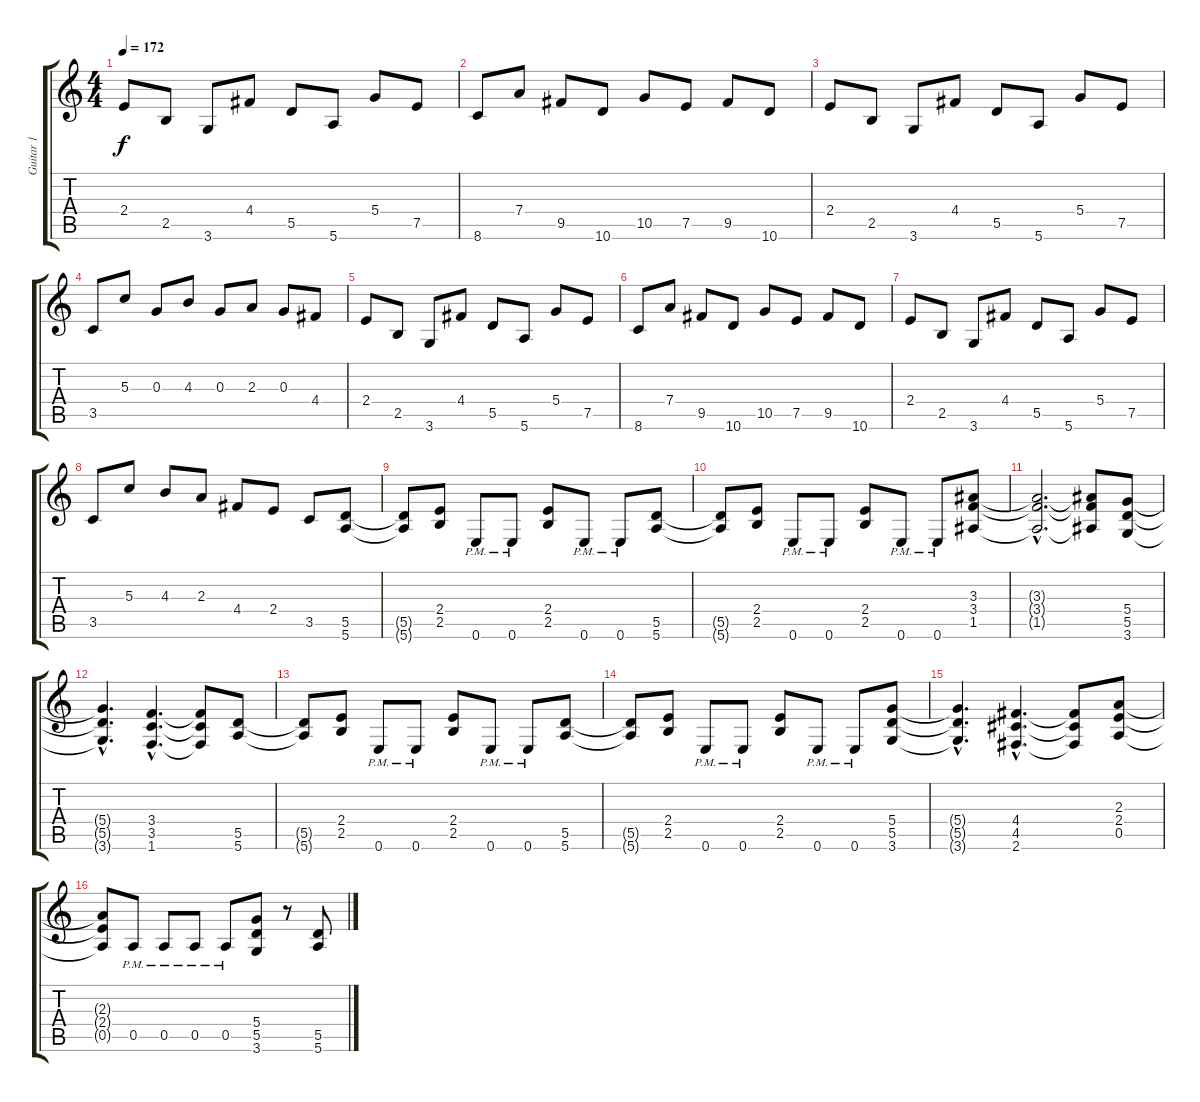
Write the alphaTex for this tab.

\track ("Guitar 1" "Guitar 1") {instrument distortionguitar}
\staff {score tabs}
\tuning (E4 B3 G3 D3 A2 E2) {hide}
\ts (4 4)
\tempo 172
\clef g2
\ks c
2.4.8{dy f} 2.5.8 3.6.8 4.4.8 5.5.8 5.6.8 5.4.8 7.5.8 |
8.6.8 7.4.8 9.5.8 10.6.8 10.5.8 7.5.8 9.5.8 10.6.8 |
2.4.8 2.5.8 3.6.8 4.4.8 5.5.8 5.6.8 5.4.8 7.5.8 |
3.5.8 5.3.8 0.3.8 4.3.8 0.3.8 2.3.8 0.3.8 4.4.8 |
2.4.8 2.5.8 3.6.8 4.4.8 5.5.8 5.6.8 5.4.8 7.5.8 |
8.6.8 7.4.8 9.5.8 10.6.8 10.5.8 7.5.8 9.5.8 10.6.8 |
2.4.8 2.5.8 3.6.8 4.4.8 5.5.8 5.6.8 5.4.8 7.5.8 |
3.5.8 5.3.8 4.3.8 2.3.8 4.4.8 2.4.8 3.5.8 (5.5 5.6).8 |
(5.5{t} 5.6{t}).8 (2.4 2.5).8 0.6{pm}.8 0.6{pm}.8 (2.4 2.5).8 0.6{pm}.8 0.6{pm}.8 (5.5 5.6).8 |
(5.5{t} 5.6{t}).8 (2.4 2.5).8 0.6{pm}.8 0.6{pm}.8 (2.4 2.5).8 0.6{pm}.8 0.6{pm}.8 (3.3 3.4 1.5).8 |
(3.3{hac t} 3.4{hac t} 1.5{hac t}).2{d} (3.3{t} 3.4{t} 1.5{t}).8 (5.4 5.5 3.6).8 |
(5.4{hac t} 5.5{hac t} 3.6{hac t}).4{d} (3.4{hac} 3.5{hac} 1.6{hac}).4{d} (3.4{t} 3.5{t} 1.6{t}).8 (5.5 5.6).8 |
(5.5{t} 5.6{t}).8 (2.4 2.5).8 0.6{pm}.8 0.6{pm}.8 (2.4 2.5).8 0.6{pm}.8 0.6{pm}.8 (5.5 5.6).8 |
(5.5{t} 5.6{t}).8 (2.4 2.5).8 0.6{pm}.8 0.6{pm}.8 (2.4 2.5).8 0.6{pm}.8 0.6{pm}.8 (5.4 5.5 3.6).8 |
(5.4{hac t} 5.5{hac t} 3.6{hac t}).4{d} (4.4{hac} 4.5{hac} 2.6{hac}).4{d} (4.4{t} 4.5{t} 2.6{t}).8 (2.3 2.4 0.5).8 |
(2.3{t} 2.4{t} 0.5{t}).8 0.5{pm}.8 0.5{pm}.8 0.5{pm}.8 0.5{pm}.8 (5.4 5.5 3.6).8 r.8 (5.5 5.6).8
